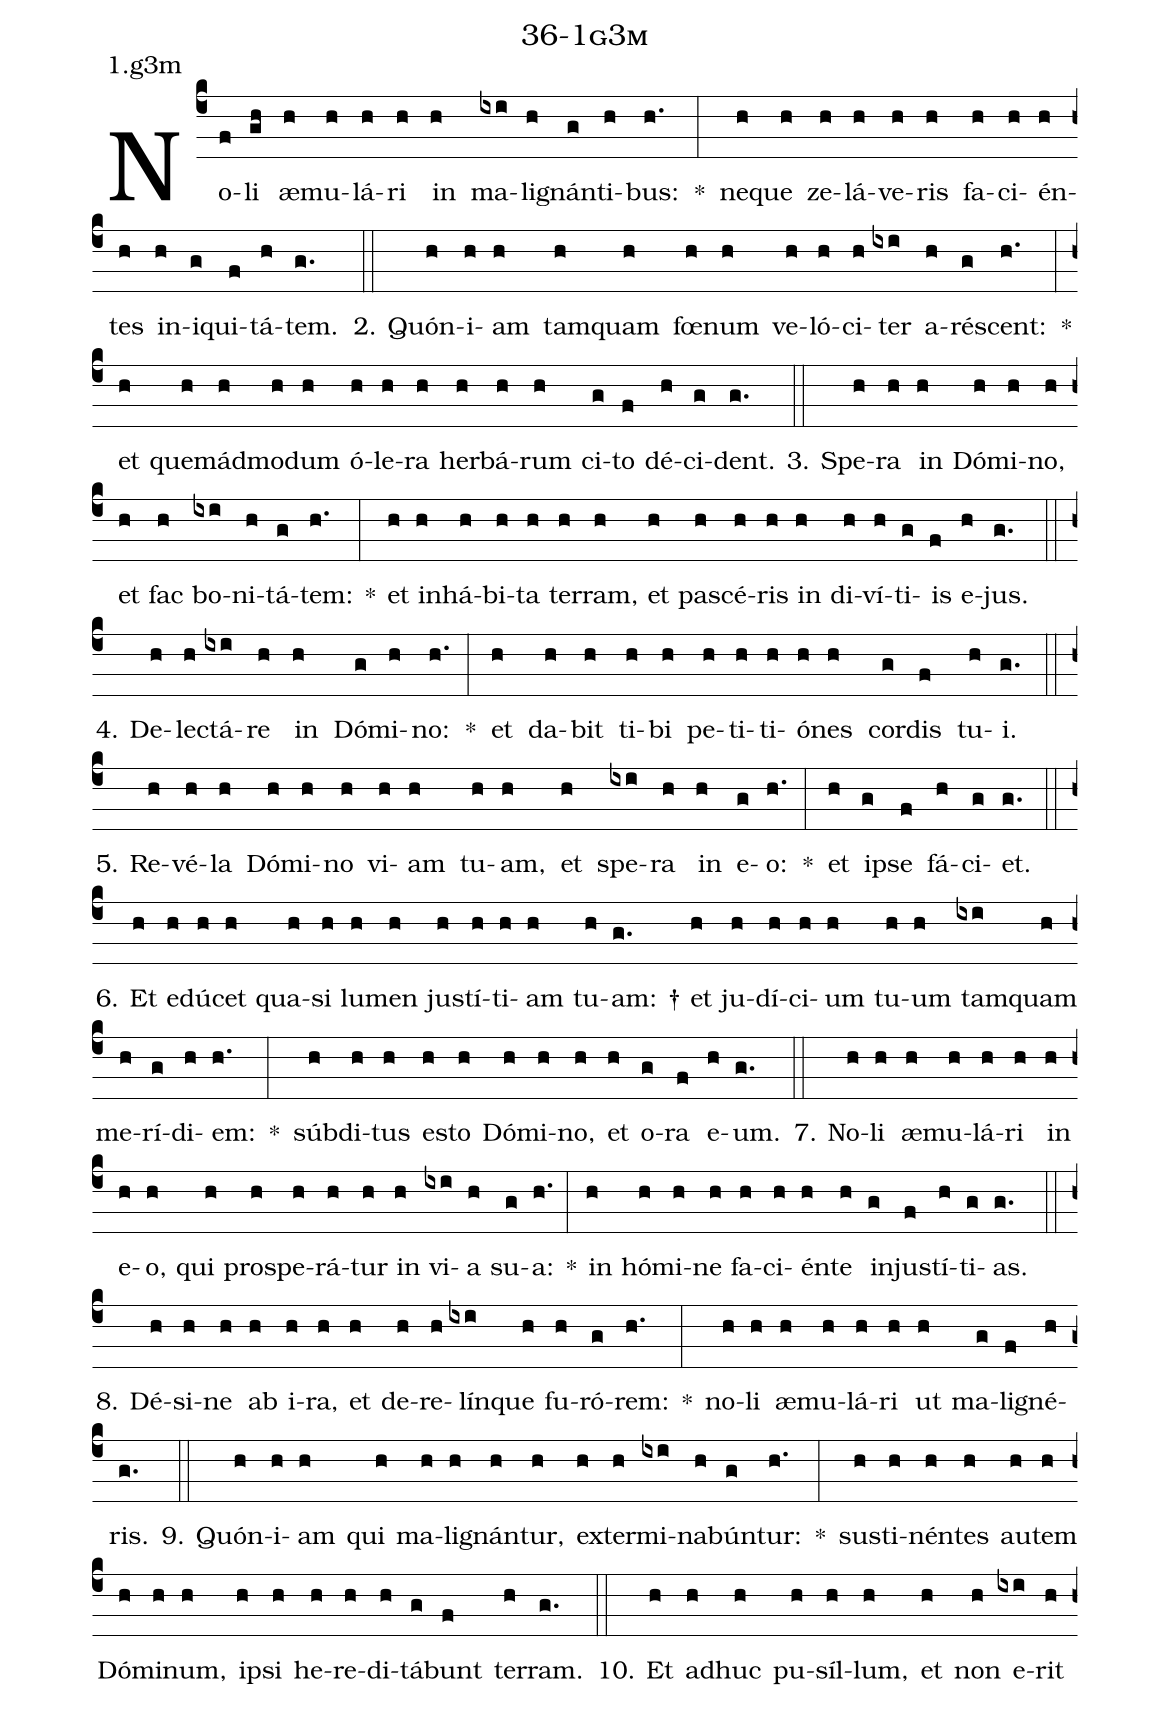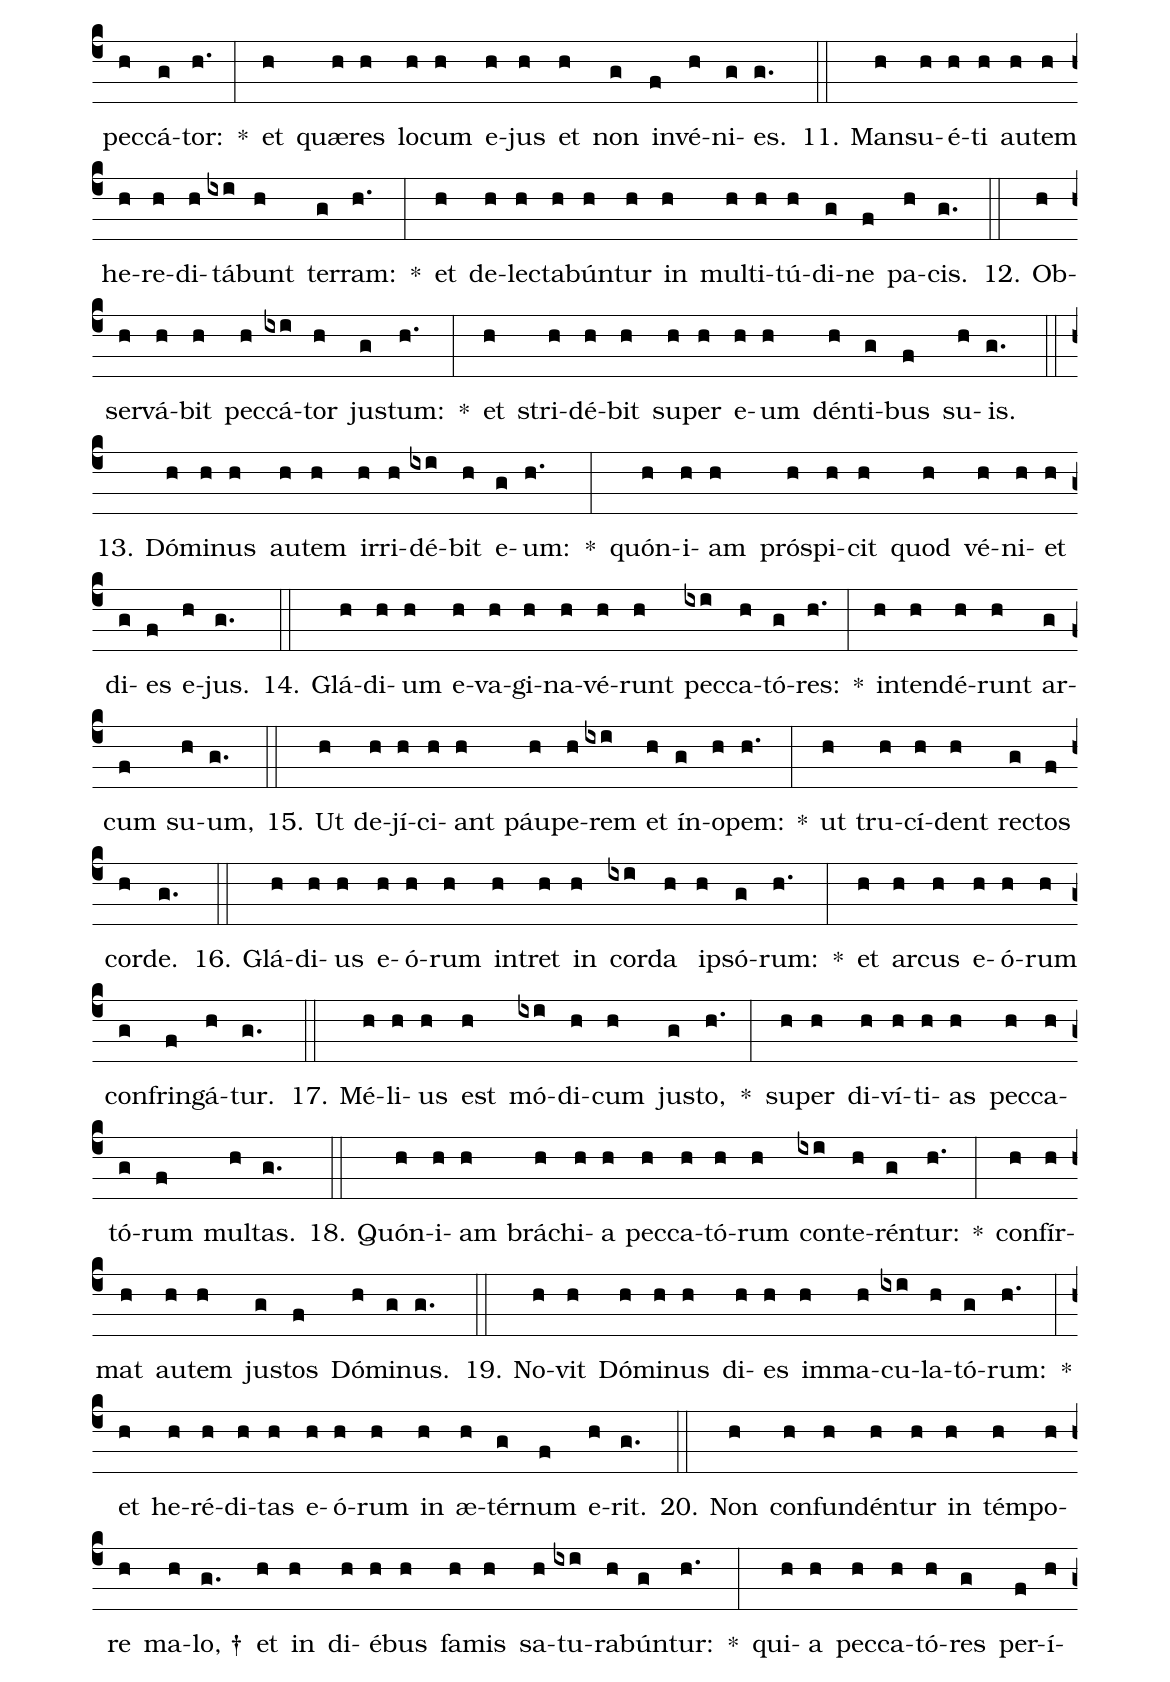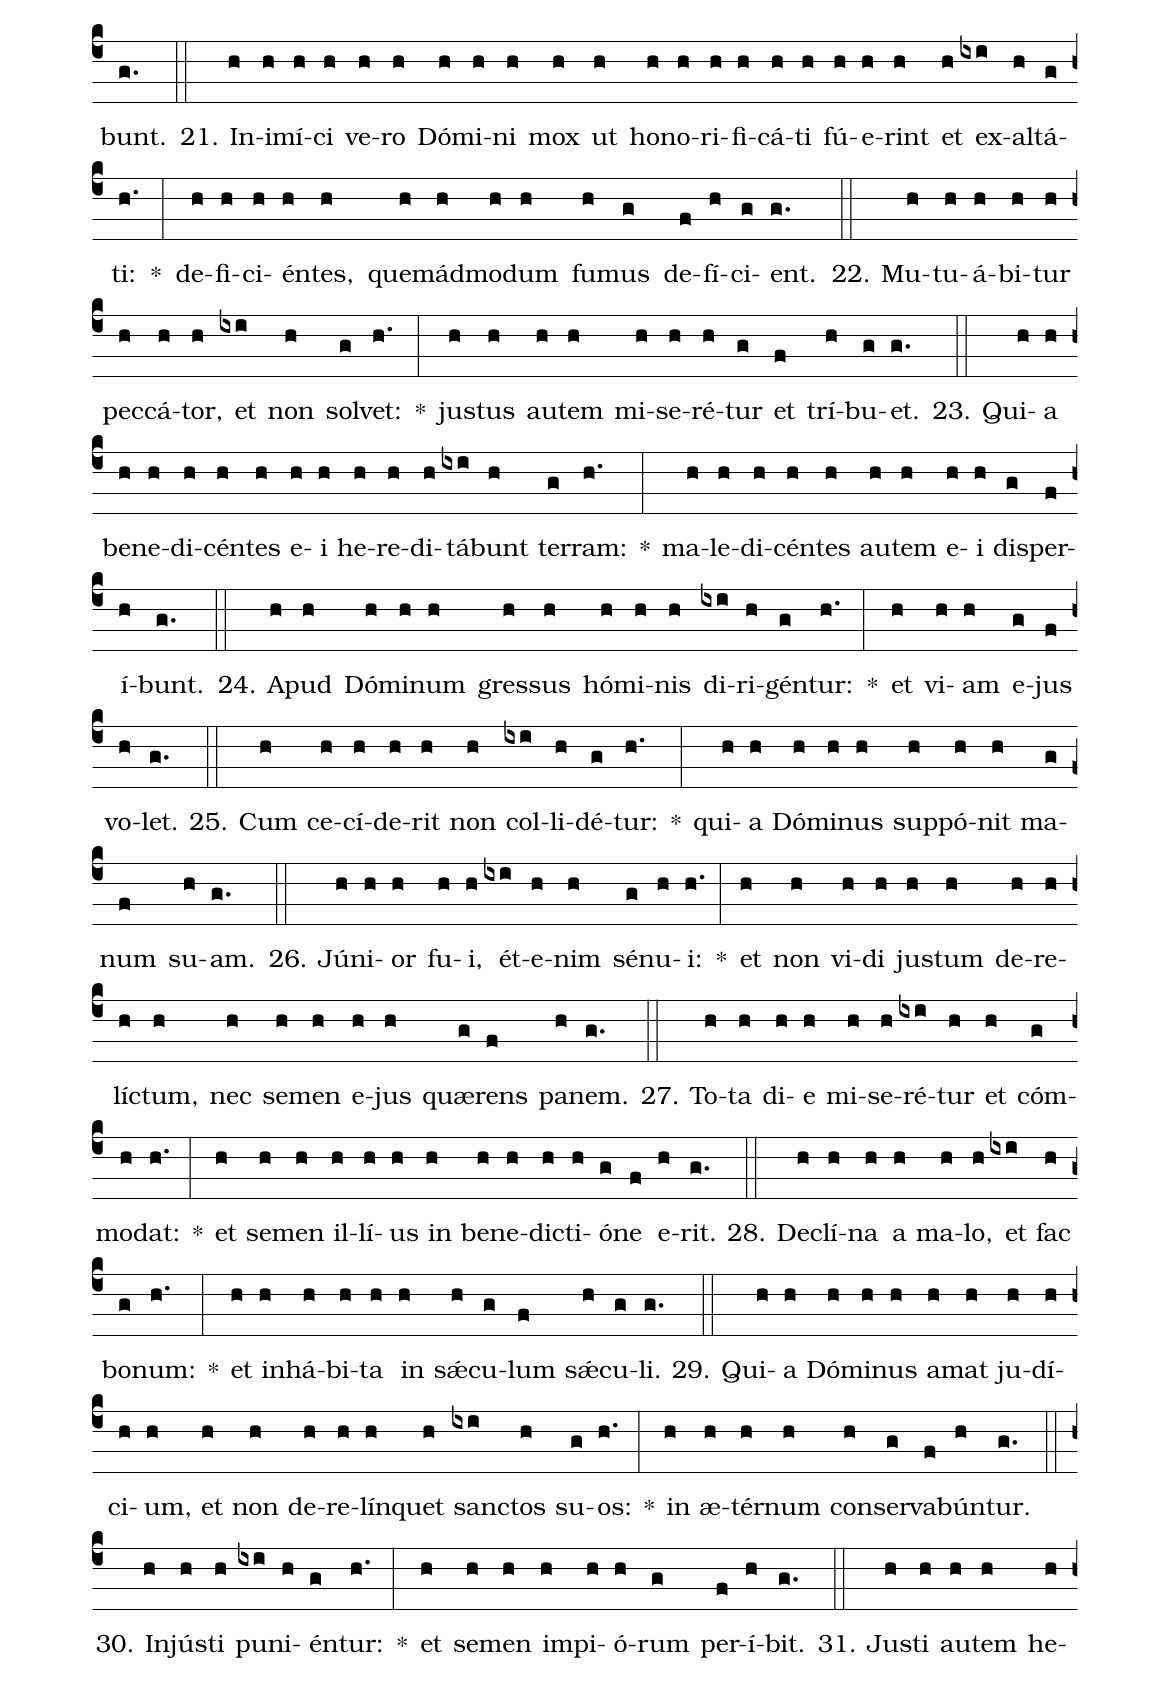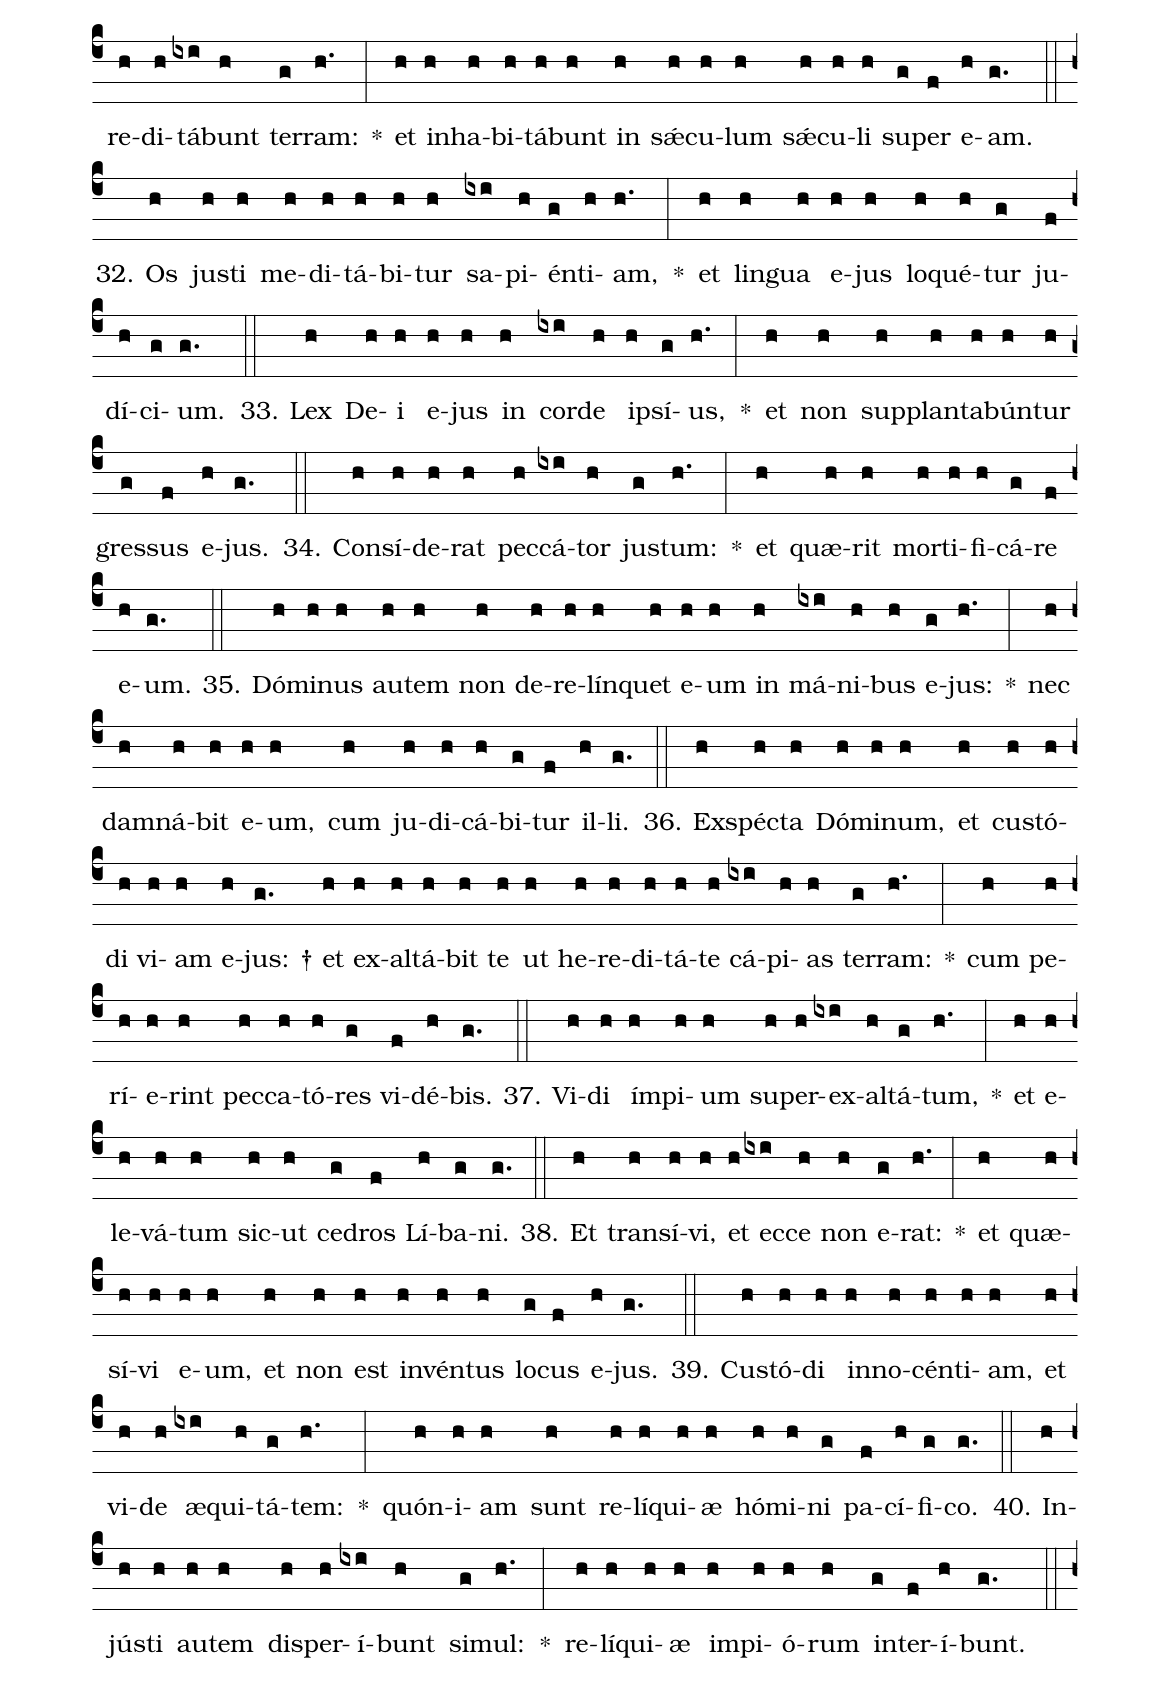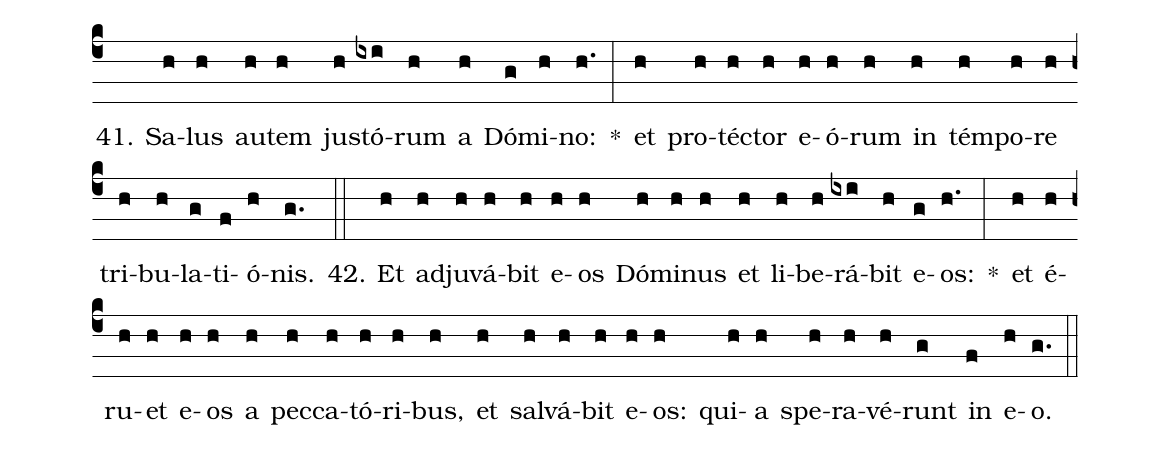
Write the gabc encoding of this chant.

name: 36-1g3m;
annotation: 1.g3m;
%%
(c4)No(f)li(gh) æ(h)mu(h)lá(h)ri(h) in(h) ma(ixi)li(h)gnán(g)ti(h)bus:(h.) *(:) ne(h)que(h) ze(h)lá(h)ve(h)ris(h) fa(h)ci(h)én(h)tes(h) in(h)i(g)qui(f)tá(h)tem.(g.) (::)
2. Quón(h)i(h)am(h) tam(h)quam(h) fœ(h)num(h) ve(h)ló(h)ci(h)ter(ixi) a(h)ré(g)scent:(h.) *(:) et(h) quem(h)ád(h)mo(h)dum(h) ó(h)le(h)ra(h) her(h)bá(h)rum(h) ci(g)to(f) dé(h)ci(g)dent.(g.) (::)
3. Spe(h)ra(h) in(h) Dó(h)mi(h)no,(h) et(h) fac(h) bo(ixi)ni(h)tá(g)tem:(h.) *(:) et(h) in(h)há(h)bi(h)ta(h) ter(h)ram,(h) et(h) pa(h)scé(h)ris(h) in(h) di(h)ví(h)ti(g)is(f) e(h)jus.(g.) (::)
4. De(h)lec(h)tá(ixi)re(h) in(h) Dó(g)mi(h)no:(h.) *(:) et(h) da(h)bit(h) ti(h)bi(h) pe(h)ti(h)ti(h)ó(h)nes(h) cor(g)dis(f) tu(h)i.(g.) (::)
5. Re(h)vé(h)la(h) Dó(h)mi(h)no(h) vi(h)am(h) tu(h)am,(h) et(h) spe(ixi)ra(h) in(h) e(g)o:(h.) *(:) et(h) ip(g)se(f) fá(h)ci(g)et.(g.) (::)
6. Et(h) e(h)dú(h)cet(h) qua(h)si(h) lu(h)men(h) jus(h)tí(h)ti(h)am(h) tu(h)am: †(g.) et(h) ju(h)dí(h)ci(h)um(h) tu(h)um(h) tam(ixi)quam(h) me(h)rí(g)di(h)em:(h.) *(:) súb(h)di(h)tus(h) es(h)to(h) Dó(h)mi(h)no,(h) et(h) o(g)ra(f) e(h)um.(g.) (::)
7. No(h)li(h) æ(h)mu(h)lá(h)ri(h) in(h) e(h)o,(h) qui(h) pro(h)spe(h)rá(h)tur(h) in(h) vi(ixi)a(h) su(g)a:(h.) *(:) in(h) hó(h)mi(h)ne(h) fa(h)ci(h)én(h)te(h) in(g)jus(f)tí(h)ti(g)as.(g.) (::)
8. Dé(h)si(h)ne(h) ab(h) i(h)ra,(h) et(h) de(h)re(h)lín(ixi)que(h) fu(h)ró(g)rem:(h.) *(:) no(h)li(h) æ(h)mu(h)lá(h)ri(h) ut(h) ma(g)li(f)gné(h)ris.(g.) (::)
9. Quón(h)i(h)am(h) qui(h) ma(h)li(h)gnán(h)tur,(h) ex(h)ter(h)mi(ixi)na(h)bún(g)tur:(h.) *(:) sus(h)ti(h)nén(h)tes(h) au(h)tem(h) Dó(h)mi(h)num,(h) ip(h)si(h) he(h)re(h)di(h)tá(g)bunt(f) ter(h)ram.(g.) (::)
10. Et(h) ad(h)huc(h) pu(h)síl(h)lum,(h) et(h) non(h) e(ixi)rit(h) pec(h)cá(g)tor:(h.) *(:) et(h) quæ(h)res(h) lo(h)cum(h) e(h)jus(h) et(h) non(g) in(f)vé(h)ni(g)es.(g.) (::)
11. Man(h)su(h)é(h)ti(h) au(h)tem(h) he(h)re(h)di(h)tá(ixi)bunt(h) ter(g)ram:(h.) *(:) et(h) de(h)lec(h)ta(h)bún(h)tur(h) in(h) mul(h)ti(h)tú(h)di(g)ne(f) pa(h)cis.(g.) (::)
12. Ob(h)ser(h)vá(h)bit(h) pec(h)cá(ixi)tor(h) jus(g)tum:(h.) *(:) et(h) stri(h)dé(h)bit(h) su(h)per(h) e(h)um(h) dén(h)ti(g)bus(f) su(h)is.(g.) (::)
13. Dó(h)mi(h)nus(h) au(h)tem(h) ir(h)ri(h)dé(ixi)bit(h) e(g)um:(h.) *(:) quón(h)i(h)am(h) pró(h)spi(h)cit(h) quod(h) vé(h)ni(h)et(h) di(g)es(f) e(h)jus.(g.) (::)
14. Glá(h)di(h)um(h) e(h)va(h)gi(h)na(h)vé(h)runt(h) pec(ixi)ca(h)tó(g)res:(h.) *(:) in(h)ten(h)dé(h)runt(h) ar(g)cum(f) su(h)um,(g.) (::)
15. Ut(h) de(h)jí(h)ci(h)ant(h) páu(h)pe(h)rem(ixi) et(h) ín(g)o(h)pem:(h.) *(:) ut(h) tru(h)cí(h)dent(h) rec(g)tos(f) cor(h)de.(g.) (::)
16. Glá(h)di(h)us(h) e(h)ó(h)rum(h) in(h)tret(h) in(h) cor(ixi)da(h) ip(h)só(g)rum:(h.) *(:) et(h) ar(h)cus(h) e(h)ó(h)rum(h) con(g)frin(f)gá(h)tur.(g.) (::)
17. Mé(h)li(h)us(h) est(h) mó(ixi)di(h)cum(h) jus(g)to,(h.) *(:) su(h)per(h) di(h)ví(h)ti(h)as(h) pec(h)ca(h)tó(g)rum(f) mul(h)tas.(g.) (::)
18. Quón(h)i(h)am(h) brá(h)chi(h)a(h) pec(h)ca(h)tó(h)rum(h) con(ixi)te(h)rén(g)tur:(h.) *(:) con(h)fír(h)mat(h) au(h)tem(h) jus(g)tos(f) Dó(h)mi(g)nus.(g.) (::)
19. No(h)vit(h) Dó(h)mi(h)nus(h) di(h)es(h) im(h)ma(h)cu(ixi)la(h)tó(g)rum:(h.) *(:) et(h) he(h)ré(h)di(h)tas(h) e(h)ó(h)rum(h) in(h) æ(h)tér(g)num(f) e(h)rit.(g.) (::)
20. Non(h) con(h)fun(h)dén(h)tur(h) in(h) tém(h)po(h)re(h) ma(h)lo, †(g.) et(h) in(h) di(h)é(h)bus(h) fa(h)mis(h) sa(h)tu(ixi)ra(h)bún(g)tur:(h.) *(:) qui(h)a(h) pec(h)ca(h)tó(h)res(g) per(f)í(h)bunt.(g.) (::)
21. In(h)i(h)mí(h)ci(h) ve(h)ro(h) Dó(h)mi(h)ni(h) mox(h) ut(h) ho(h)no(h)ri(h)fi(h)cá(h)ti(h) fú(h)e(h)rint(h) et(h) ex(ixi)al(h)tá(g)ti:(h.) *(:) de(h)fi(h)ci(h)én(h)tes,(h) quem(h)ád(h)mo(h)dum(h) fu(h)mus(g) de(f)fí(h)ci(g)ent.(g.) (::)
22. Mu(h)tu(h)á(h)bi(h)tur(h) pec(h)cá(h)tor,(h) et(ixi) non(h) sol(g)vet:(h.) *(:) jus(h)tus(h) au(h)tem(h) mi(h)se(h)ré(h)tur(g) et(f) trí(h)bu(g)et.(g.) (::)
23. Qui(h)a(h) be(h)ne(h)di(h)cén(h)tes(h) e(h)i(h) he(h)re(h)di(h)tá(ixi)bunt(h) ter(g)ram:(h.) *(:) ma(h)le(h)di(h)cén(h)tes(h) au(h)tem(h) e(h)i(h) dis(g)per(f)í(h)bunt.(g.) (::)
24. A(h)pud(h) Dó(h)mi(h)num(h) gres(h)sus(h) hó(h)mi(h)nis(h) di(ixi)ri(h)gén(g)tur:(h.) *(:) et(h) vi(h)am(h) e(g)jus(f) vo(h)let.(g.) (::)
25. Cum(h) ce(h)cí(h)de(h)rit(h) non(h) col(ixi)li(h)dé(g)tur:(h.) *(:) qui(h)a(h) Dó(h)mi(h)nus(h) sup(h)pó(h)nit(h) ma(g)num(f) su(h)am.(g.) (::)
26. Jú(h)ni(h)or(h) fu(h)i,(h) ét(ixi)e(h)nim(h) sé(g)nu(h)i:(h.) *(:) et(h) non(h) vi(h)di(h) jus(h)tum(h) de(h)re(h)líc(h)tum,(h) nec(h) se(h)men(h) e(h)jus(h) quæ(g)rens(f) pa(h)nem.(g.) (::)
27. To(h)ta(h) di(h)e(h) mi(h)se(h)ré(ixi)tur(h) et(h) cóm(g)mo(h)dat:(h.) *(:) et(h) se(h)men(h) il(h)lí(h)us(h) in(h) be(h)ne(h)dic(h)ti(h)ó(g)ne(f) e(h)rit.(g.) (::)
28. De(h)clí(h)na(h) a(h) ma(h)lo,(h) et(ixi) fac(h) bo(g)num:(h.) *(:) et(h) in(h)há(h)bi(h)ta(h) in(h) sǽ(h)cu(g)lum(f) sǽ(h)cu(g)li.(g.) (::)
29. Qui(h)a(h) Dó(h)mi(h)nus(h) a(h)mat(h) ju(h)dí(h)ci(h)um,(h) et(h) non(h) de(h)re(h)lín(h)quet(h) sanc(ixi)tos(h) su(g)os:(h.) *(:) in(h) æ(h)tér(h)num(h) con(h)ser(g)va(f)bún(h)tur.(g.) (::)
30. In(h)jús(h)ti(h) pu(ixi)ni(h)én(g)tur:(h.) *(:) et(h) se(h)men(h) im(h)pi(h)ó(h)rum(g) per(f)í(h)bit.(g.) (::)
31. Jus(h)ti(h) au(h)tem(h) he(h)re(h)di(h)tá(ixi)bunt(h) ter(g)ram:(h.) *(:) et(h) in(h)ha(h)bi(h)tá(h)bunt(h) in(h) sǽ(h)cu(h)lum(h) sǽ(h)cu(h)li(h) su(g)per(f) e(h)am.(g.) (::)
32. Os(h) jus(h)ti(h) me(h)di(h)tá(h)bi(h)tur(h) sa(ixi)pi(h)én(g)ti(h)am,(h.) *(:) et(h) lin(h)gua(h) e(h)jus(h) lo(h)qué(h)tur(g) ju(f)dí(h)ci(g)um.(g.) (::)
33. Lex(h) De(h)i(h) e(h)jus(h) in(h) cor(ixi)de(h) ip(h)sí(g)us,(h.) *(:) et(h) non(h) sup(h)plan(h)ta(h)bún(h)tur(h) gres(g)sus(f) e(h)jus.(g.) (::)
34. Con(h)sí(h)de(h)rat(h) pec(h)cá(ixi)tor(h) jus(g)tum:(h.) *(:) et(h) quæ(h)rit(h) mor(h)ti(h)fi(h)cá(g)re(f) e(h)um.(g.) (::)
35. Dó(h)mi(h)nus(h) au(h)tem(h) non(h) de(h)re(h)lín(h)quet(h) e(h)um(h) in(h) má(ixi)ni(h)bus(h) e(g)jus:(h.) *(:) nec(h) dam(h)ná(h)bit(h) e(h)um,(h) cum(h) ju(h)di(h)cá(h)bi(g)tur(f) il(h)li.(g.) (::)
36. Ex(h)spéc(h)ta(h) Dó(h)mi(h)num,(h) et(h) cus(h)tó(h)di(h) vi(h)am(h) e(h)jus: †(g.) et(h) ex(h)al(h)tá(h)bit(h) te(h) ut(h) he(h)re(h)di(h)tá(h)te(h) cá(ixi)pi(h)as(h) ter(g)ram:(h.) *(:) cum(h) pe(h)rí(h)e(h)rint(h) pec(h)ca(h)tó(h)res(g) vi(f)dé(h)bis.(g.) (::)
37. Vi(h)di(h) ím(h)pi(h)um(h) su(h)per(h)ex(ixi)al(h)tá(g)tum,(h.) *(:) et(h) e(h)le(h)vá(h)tum(h) sic(h)ut(h) ce(g)dros(f) Lí(h)ba(g)ni.(g.) (::)
38. Et(h) trans(h)í(h)vi,(h) et(h) ec(ixi)ce(h) non(h) e(g)rat:(h.) *(:) et(h) quæ(h)sí(h)vi(h) e(h)um,(h) et(h) non(h) est(h) in(h)vén(h)tus(h) lo(g)cus(f) e(h)jus.(g.) (::)
39. Cus(h)tó(h)di(h) in(h)no(h)cén(h)ti(h)am,(h) et(h) vi(h)de(h) æ(ixi)qui(h)tá(g)tem:(h.) *(:) quón(h)i(h)am(h) sunt(h) re(h)lí(h)qui(h)æ(h) hó(h)mi(h)ni(g) pa(f)cí(h)fi(g)co.(g.) (::)
40. In(h)jús(h)ti(h) au(h)tem(h) dis(h)per(h)í(ixi)bunt(h) si(g)mul:(h.) *(:) re(h)lí(h)qui(h)æ(h) im(h)pi(h)ó(h)rum(h) in(g)ter(f)í(h)bunt.(g.) (::)
41. Sa(h)lus(h) au(h)tem(h) jus(h)tó(ixi)rum(h) a(h) Dó(g)mi(h)no:(h.) *(:) et(h) pro(h)téc(h)tor(h) e(h)ó(h)rum(h) in(h) tém(h)po(h)re(h) tri(h)bu(h)la(g)ti(f)ó(h)nis.(g.) (::)
42. Et(h) ad(h)ju(h)vá(h)bit(h) e(h)os(h) Dó(h)mi(h)nus(h) et(h) li(h)be(h)rá(ixi)bit(h) e(g)os:(h.) *(:) et(h) é(h)ru(h)et(h) e(h)os(h) a(h) pec(h)ca(h)tó(h)ri(h)bus,(h) et(h) sal(h)vá(h)bit(h) e(h)os:(h) qui(h)a(h) spe(h)ra(h)vé(h)runt(g) in(f) e(h)o.(g.) (::)
